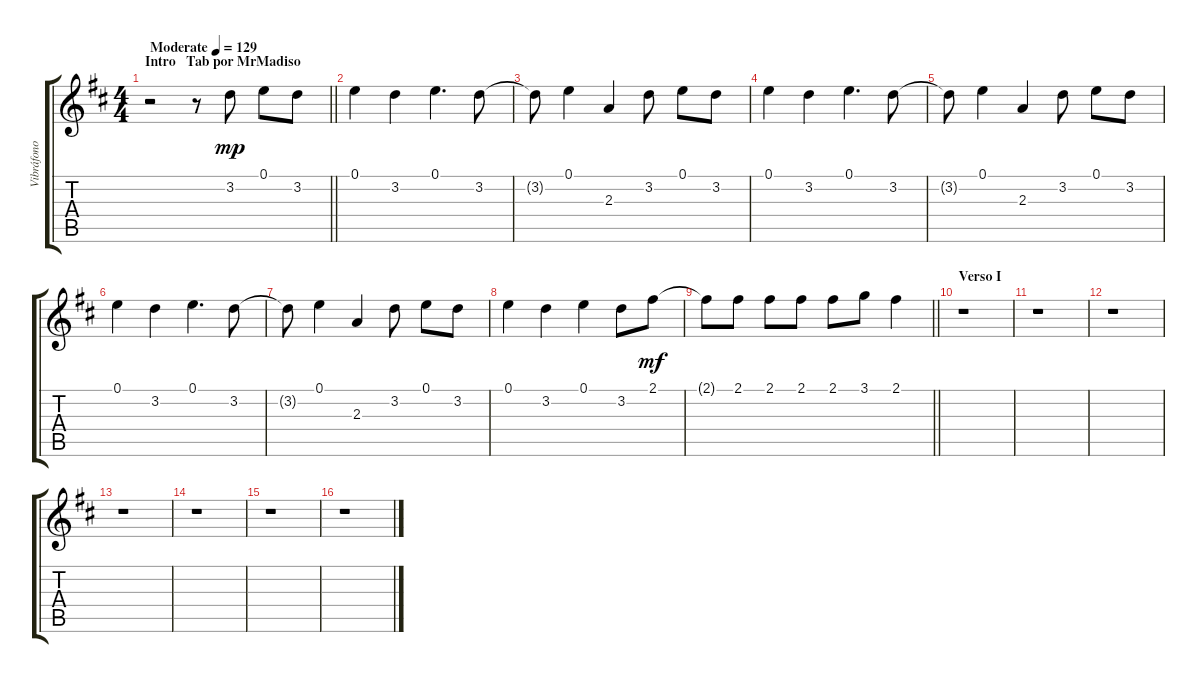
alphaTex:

\track ("Vibráfono" "Vibráfono") {instrument vibraphone}
\staff {score tabs}
\tuning (E5 B4 G4 D4 A3 E3) {hide}
\ts (4 4)
\section ("" "Intro   Tab por MrMadiso")
\tempo (129 "Moderate")
\clef g2
\barLineRight lightlight
\ks d
r.2{dy mp instrument vibraphone} r.8 3.2.8 0.1.8 3.2.8 |
0.1.4 3.2.4 0.1.4{d} 3.2.8 |
3.2{t}.8 0.1.4 2.3.4 3.2.8 0.1.8 3.2.8 |
0.1.4 3.2.4 0.1.4{d} 3.2.8 |
3.2{t}.8 0.1.4 2.3.4 3.2.8 0.1.8 3.2.8 |
0.1.4 3.2.4 0.1.4{d} 3.2.8 |
3.2{t}.8 0.1.4 2.3.4 3.2.8 0.1.8 3.2.8 |
0.1.4 3.2.4 0.1.4 3.2.8 2.1.8{dy mf} |
\barLineRight lightlight
2.1{t}.8 2.1.8 2.1.8 2.1.8 2.1.8 3.1.8 2.1.4 |
\section ("" "Verso I")
r.1 |
r.1 |
r.1 |
r.1 |
r.1 |
r.1 |
r.1
